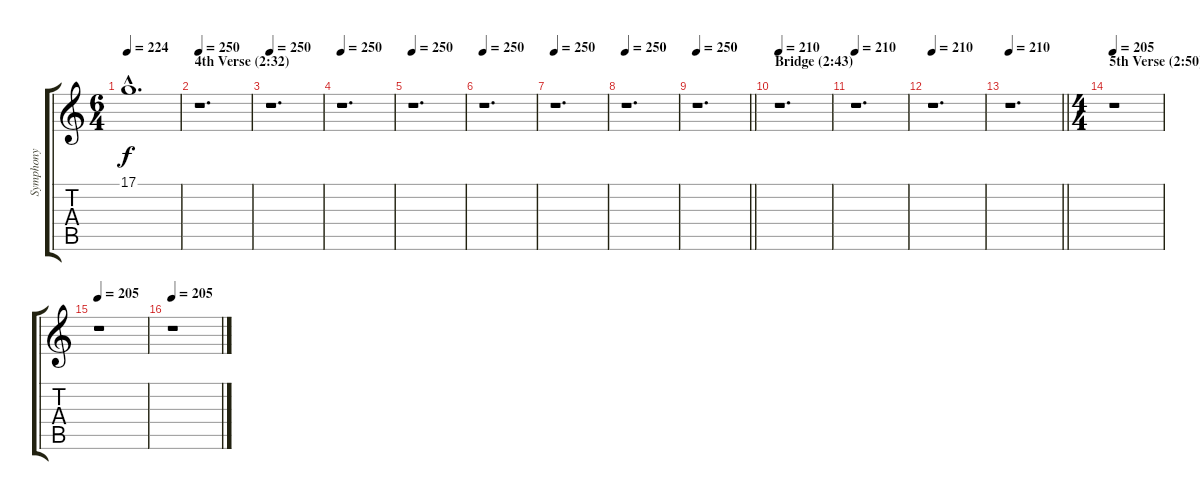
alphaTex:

\track ("Symphony" "Symphony") {instrument stringensemble1}
\staff {score tabs}
\tuning (D4 A3 F3 C3 G2 C2) {hide}
\ts (6 4)
\tempo 224
\clef g2
\ks c
17.1{hac t}.1{d dy f} |
\section ("" "4th Verse (2:32)")
\tempo 250
r.1{d} |
\tempo 250
r.1{d} |
\tempo 250
r.1{d} |
\tempo 250
r.1{d} |
\tempo 250
r.1{d} |
\tempo 250
r.1{d} |
\tempo 250
r.1{d} |
\tempo 250
\barLineRight lightlight
r.1{d} |
\section ("" "Bridge (2:43)")
\tempo 210
r.1{d} |
\tempo 210
r.1{d} |
\tempo 210
r.1{d} |
\tempo 210
\barLineRight lightlight
r.1{d} |
\ts (4 4)
\section ("" "5th Verse (2:50)")
\tempo 205
r.1 |
\tempo 205
r.1 |
\tempo 205
r.1
